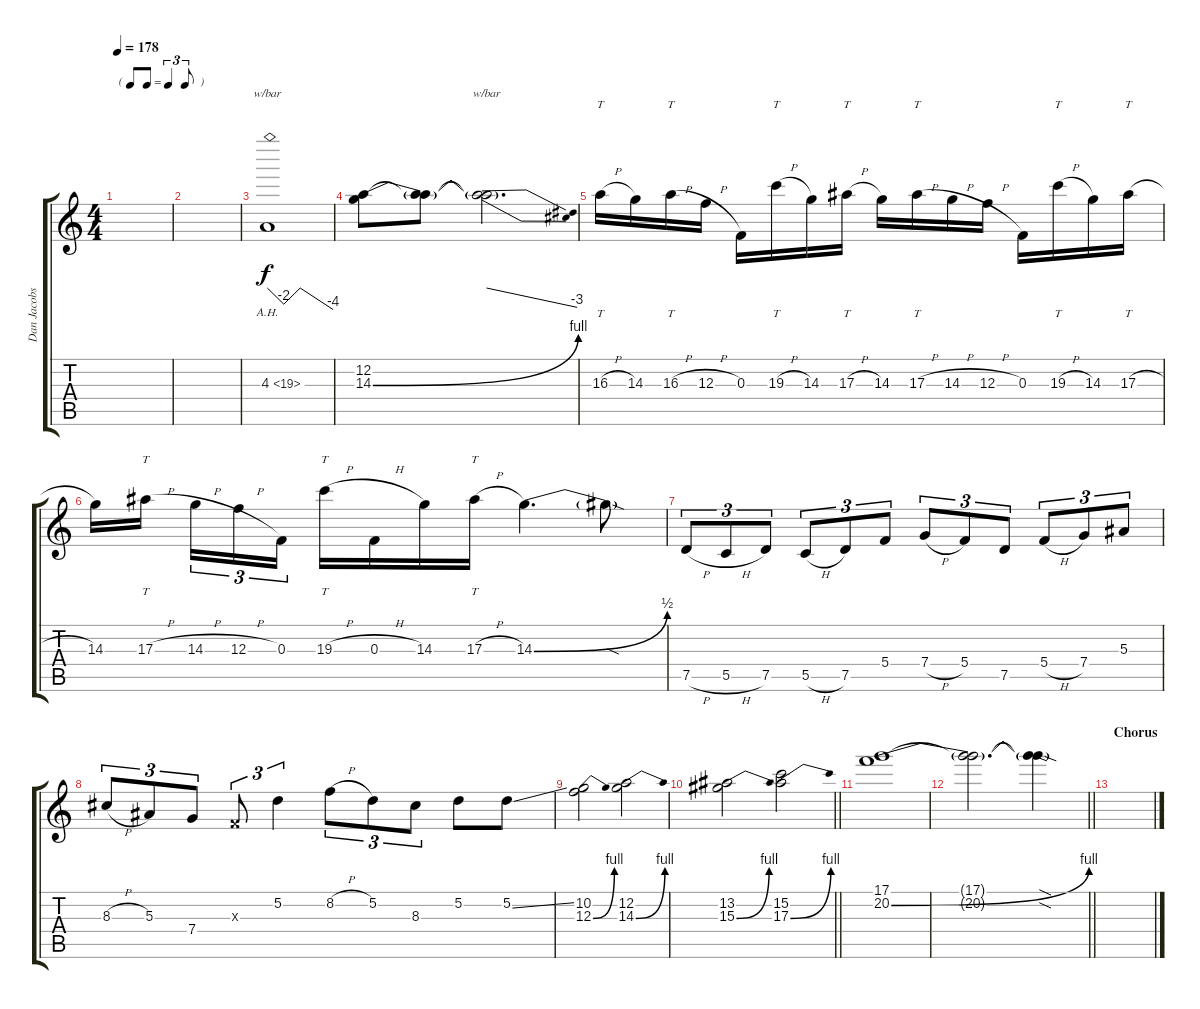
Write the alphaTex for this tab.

\track ("Dan Jacobs" "Dan Jacobs") {instrument distortionguitar}
\staff {score tabs}
\tuning (D4 A3 F3 C3 G2 C2) {hide}
\ts (4 4)
\tf triplet8th
\tempo 178
\clef g2
\ks c
|
|
4.3{ah 15}.1{tbe (custom default 0 0 15 -8 30 0 60 -16)} |
(12.2 14.3{be (bend 0 0 60 4)}).8 (12.2{t} 14.3{t}).8 (12.2{t} 14.3{t}).2{d tbe (dive default 0 0 60 -12)} |
16.3{h}.16{tt} 14.3.16 16.3{h}.16{tt} 12.3{h}.16 0.3.16 19.3{h}.16{tt} 14.3.16 17.3{h}.16{tt} 14.3.16 17.3{h}.16{tt} 14.3{h}.16 12.3{h}.16 0.3.16 19.3{h}.16{tt} 14.3.16 17.3{h}.16{tt} |
14.3.16 17.3{h}.16{tt beam splitsecondary} 14.3{h}.16{tu (3 2)} 12.3{h}.16{tu (3 2)} 0.3.16{tu (3 2)} 19.3{h}.16{tt} 0.3{h}.16 14.3.16 17.3{h}.16{tt} 14.3{be (bend 0 0 60 2)}.4{d} 14.3{sod t}.8 |
7.5{h}.8{tu (3 2)} 5.5{h}.8{tu (3 2)} 7.5.8{tu (3 2)} 5.5{h}.8{tu (3 2)} 7.5.8{tu (3 2)} 5.4.8{tu (3 2)} 7.4{h}.8{tu (3 2)} 5.4.8{tu (3 2)} 7.5.8{tu (3 2)} 5.4{h}.8{tu (3 2)} 7.4.8{tu (3 2)} 5.3.8{tu (3 2)} |
8.3{h}.8{tu (3 2)} 5.3.8{tu (3 2)} 7.4.8{tu (3 2)} 0.3{x}.8{tu (3 2)} 5.2.4{tu (3 2)} 8.2{h}.8{tu (3 2)} 5.2.8{tu (3 2)} 8.3.8{tu (3 2)} 5.2.8 5.2{ss}.8 |
(10.2 12.3{be (bend 0 0 60 4)}).2 (12.2 14.3{be (bend 0 0 60 4)}).2 |
\barLineRight lightlight
(13.2 15.3{be (bend 0 0 60 4)}).2 (15.2 17.3{be (bend 0 0 60 4)}).2 |
(17.1 20.2{be (bend 0 0 60 4)}).1 |
\barLineRight lightlight
(17.1{t} 20.2{t}).2{d} (17.1{sod t} 20.2{sod t}).4 |
\section ("" "Chorus")
